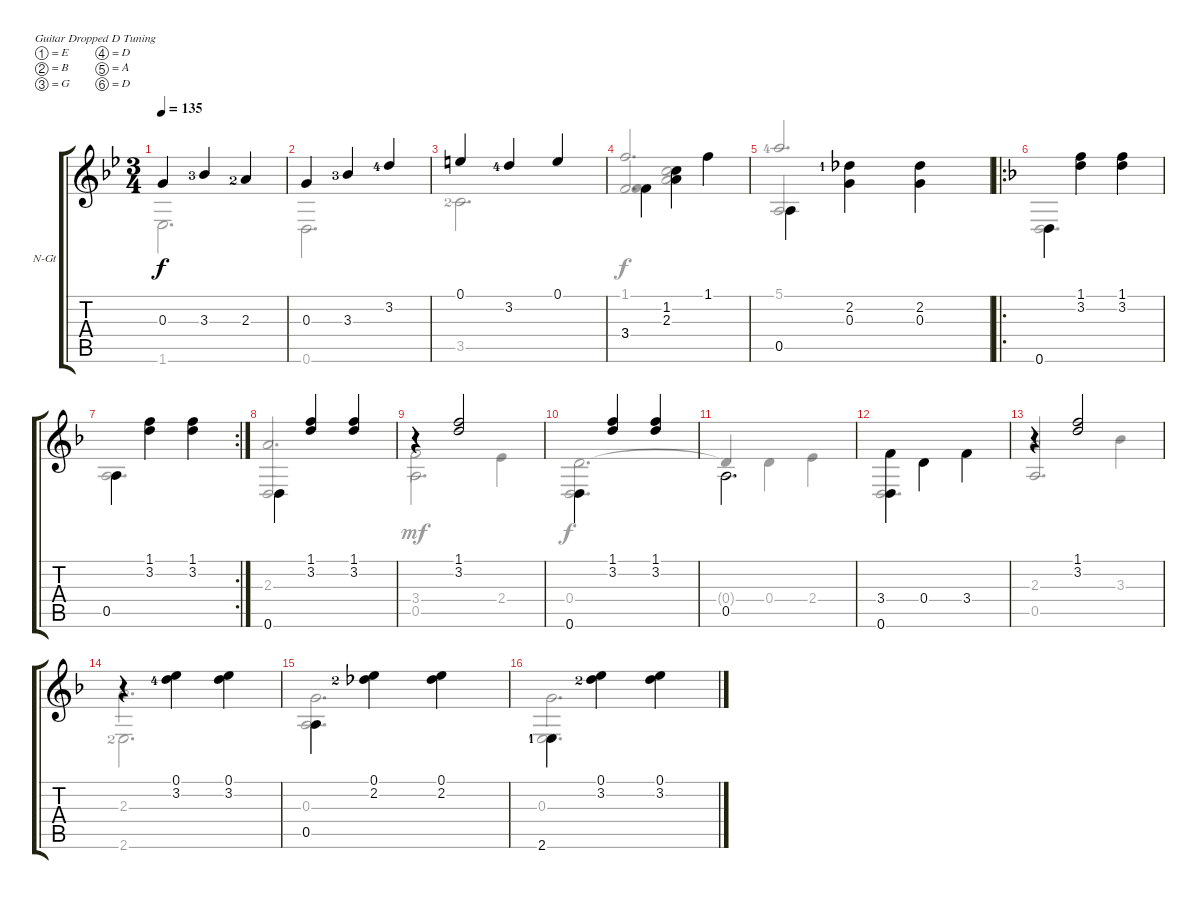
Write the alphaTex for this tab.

\bracketExtendMode groupsimilarinstruments
\firstSystemTrackNameOrientation horizontal
\otherSystemsTrackNameOrientation horizontal
\track ("Guitar" "N-Gt") {instrument acousticguitarnylon}
\staff {score tabs}
\tuning (E4 B3 G3 D3 A2 D2)
\voice
\ts (3 4)
\tempo 135
\clef g2
\ks bb
0.3.4{dy f} 3.3{lf 4}.4 2.3{lf 3}.4 |
0.3.4 3.3{lf 4}.4 3.2{lf 5}.4 |
0.1.4 3.2{lf 5}.4 0.1.4 |
3.4.4{beam invert} (1.2 2.3).4{beam invert} 1.1.4{beam invert} |
0.5.4{beam invert} (2.2{lf 2} 0.3).4{beam invert} (2.2 0.3).4{beam invert} |
\ro
\ks f
0.6.4{beam invert} (1.1 3.2).4{beam invert} (1.1 3.2).4{beam invert} |
\rc 2
0.5.4{beam invert} (1.1 3.2).4{beam invert} (1.1 3.2).4{beam invert} |
0.6.4{beam invert} (1.1 3.2).4 (1.1 3.2).4 |
r.4{beam invert} (1.1 3.2).2 |
0.6.4{beam invert} (1.1 3.2).4 (1.1 3.2).4 |
0.5.2{d beam invert} |
(3.4 0.6).4{beam invert} 0.4.4{beam invert} 3.4.4{beam invert} |
r.4{beam invert} (1.1 3.2).2 |
r.4{beam invert} (0.1 3.2{lf 5}).4{beam invert} (0.1 3.2).4{beam invert} |
0.5.4{beam invert} (0.1 2.2{lf 3}).4{beam invert} (0.1 2.2).4{beam invert} |
2.6{lf 2}.4{beam invert} (0.1 3.2{lf 3}).4{beam invert} (0.1 3.2).4{beam invert}
\voice
\clef g2
\ottava regular
\simile none
\ks bb
1.6.2{d dy f} |
0.6.2{d} |
3.5{lf 3}.2{d} |
3.4.2{d beam invert} |
0.5.2{d beam invert} |
\ks f
0.6.2{d} |
0.5.2{d} |
0.6.2{d beam invert} |
3.4.2 2.4.4 |
0.4.2{d} |
0.4{t}.4{beam invert} 0.4.4 2.4.4 |
0.6.2{d} |
0.5.2{d beam invert} |
2.3.2{d} |
0.3.2{d} |
0.3.2{d}
\voice
\clef g2
\ottava regular
\simile none
\ks bb
|
|
|
1.1.2{d beam invert} |
5.1{lf 5}.2{d beam invert} |
\ks f
|
|
2.3.2{d beam invert} |
0.5.2{d dy mf} |
0.6.2{d dy f} |
|
|
2.3.2{beam invert} 3.3.4 |
2.6{lf 3}.2{d} |
0.5.2{d} |
2.6.2{d}
\voice
\clef g2
\ottava regular
\simile none
\ks bb
|
|
|
3.4.4 (1.2 2.3).2 |
|
\ks f
|
|
|
|
|
|
|
|
|
|
